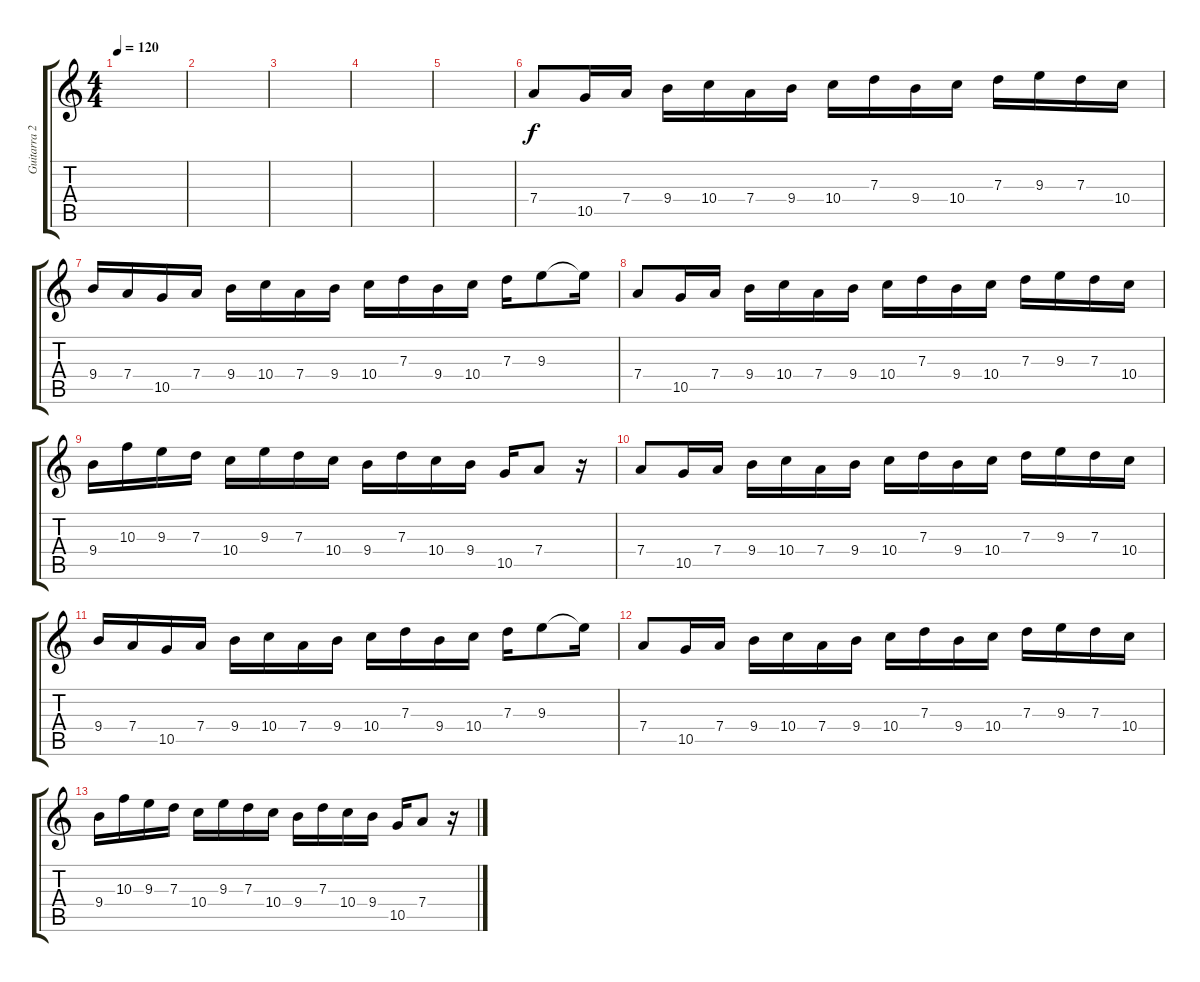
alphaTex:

\track ("Guitarra 2" "Guitarra 2") {instrument distortionguitar}
\staff {score tabs}
\tuning (E4 B3 G3 D3 A2 E2) {hide}
\ts (4 4)
\tempo 120
\clef g2
\ks c
|
|
|
|
|
7.4.8 10.5.16 7.4.16 9.4.16 10.4.16 7.4.16 9.4.16 10.4.16 7.3.16 9.4.16 10.4.16 7.3.16 9.3.16 7.3.16 10.4.16 |
9.4.16 7.4.16 10.5.16 7.4.16 9.4.16 10.4.16 7.4.16 9.4.16 10.4.16 7.3.16 9.4.16 10.4.16 7.3.16 9.3.8 9.3{t}.16 |
7.4.8 10.5.16 7.4.16 9.4.16 10.4.16 7.4.16 9.4.16 10.4.16 7.3.16 9.4.16 10.4.16 7.3.16 9.3.16 7.3.16 10.4.16 |
9.4.16 10.3.16 9.3.16 7.3.16 10.4.16 9.3.16 7.3.16 10.4.16 9.4.16 7.3.16 10.4.16 9.4.16 10.5.16 7.4.8 r.16 |
7.4.8 10.5.16 7.4.16 9.4.16 10.4.16 7.4.16 9.4.16 10.4.16 7.3.16 9.4.16 10.4.16 7.3.16 9.3.16 7.3.16 10.4.16 |
9.4.16 7.4.16 10.5.16 7.4.16 9.4.16 10.4.16 7.4.16 9.4.16 10.4.16 7.3.16 9.4.16 10.4.16 7.3.16 9.3.8 9.3{t}.16 |
7.4.8 10.5.16 7.4.16 9.4.16 10.4.16 7.4.16 9.4.16 10.4.16 7.3.16 9.4.16 10.4.16 7.3.16 9.3.16 7.3.16 10.4.16 |
9.4.16 10.3.16 9.3.16 7.3.16 10.4.16 9.3.16 7.3.16 10.4.16 9.4.16 7.3.16 10.4.16 9.4.16 10.5.16 7.4.8 r.16
